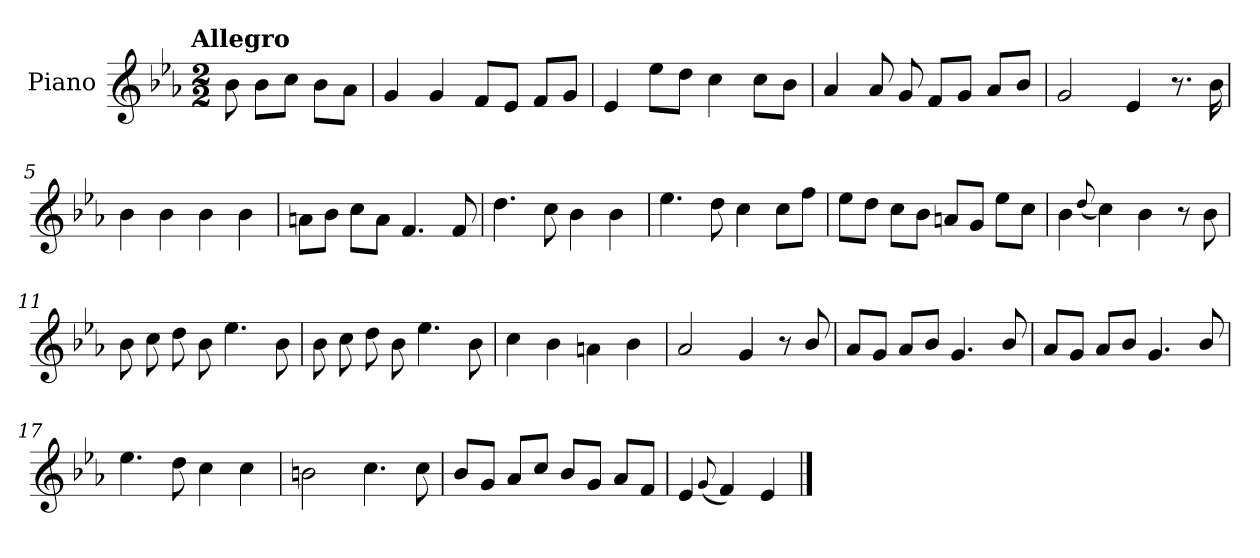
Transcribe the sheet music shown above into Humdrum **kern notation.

**kern
*part1
*staff1
*I"Piano
*I'Pno.
*clefG2
*k[b-e-a-]
!!LO:TX:omd:t=Allegro
*M2/2
*MM144
=
8b-\
8b-\L
8cc\J
8b-\L
8a-\J
=1
4g/
4g/
8f/L
8e-/J
8f/L
8g/J
=2
4e-/
8ee-\L
8dd\J
4cc\
8cc\L
8b-\J
!!LO:LB:g=z
=3
4a-/
8a-/
8g/
8f/L
8g/J
8a-/L
8b-/J
=4
2g/
4e-/
8.r
16b-\
=5
4b-\
4b-\
4b-\
4b-\
=6
8an\L
8b-\J
8cc\L
8a\J
4.f/
8f/
=7
4.dd\
8cc\
4b-\
4b-\
!!LO:LB:g=z
=8
4.ee-\
8dd\
4cc\
8cc\L
8ff\J
=9
8ee-\L
8dd\J
8cc\L
8b-\J
8an/L
8g/J
8ee-\L
8cc\J
=10
4b-\
(<8qqdd/
4cc\)
4b-\
8r
8b-\
=11
8b-\
8cc\
8dd\
8b-\
4.ee-\
8b-\
!!LO:LB:g=z
=12
8b-\
8cc\
8dd\
8b-\
4.ee-\
8b-\
=13
4cc\
4b-\
4an\
4b-\
=14
2a-/
4g/
8r
8b-/
=15
8a-/L
8g/J
8a-/L
8b-/J
4.g/
8b-/
=16
8a-/L
8g/J
8a-/L
8b-/J
4.g/
8b-/
!!LO:LB:g=z
=17
4.ee-\
8dd\
4cc\
4cc\
=18
2bn\
4.cc\
8cc\
=19
8b-/L
8g/J
8a-/L
8cc/J
8b-/L
8g/J
8a-/L
8f/J
=20
4e-/
(<8qqg/
4f/)
4e-/
==
*-
